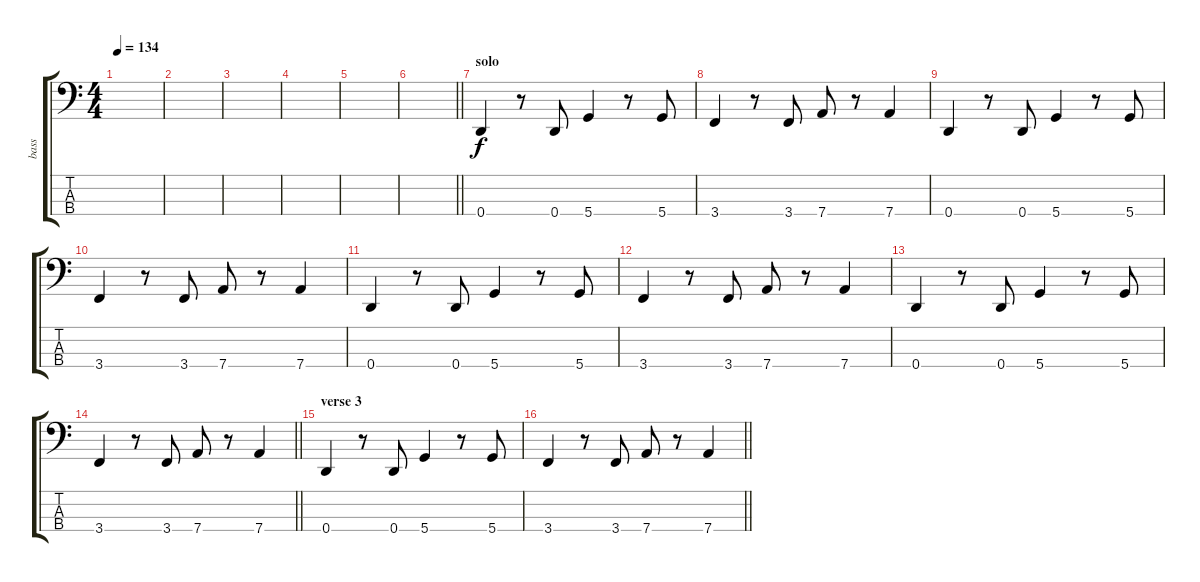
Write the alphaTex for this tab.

\track ("bass" "bass") {instrument acousticbass}
\staff {score tabs}
\tuning (G2 D2 A1 D1) {hide}
\ts (4 4)
\tempo 134
\clef f4
\ks c
|
|
|
|
|
\barLineRight lightlight
|
\section ("" "solo ")
0.4.4 r.8 0.4.8 5.4.4 r.8 5.4.8 |
3.4.4 r.8 3.4.8 7.4.8 r.8 7.4.4 |
0.4.4 r.8 0.4.8 5.4.4 r.8 5.4.8 |
3.4.4 r.8 3.4.8 7.4.8 r.8 7.4.4 |
0.4.4 r.8 0.4.8 5.4.4 r.8 5.4.8 |
3.4.4 r.8 3.4.8 7.4.8 r.8 7.4.4 |
0.4.4 r.8 0.4.8 5.4.4 r.8 5.4.8 |
\barLineRight lightlight
3.4.4 r.8 3.4.8 7.4.8 r.8 7.4.4 |
\section ("" "verse 3")
0.4.4 r.8 0.4.8 5.4.4 r.8 5.4.8 |
\barLineRight lightlight
3.4.4 r.8 3.4.8 7.4.8 r.8 7.4.4
